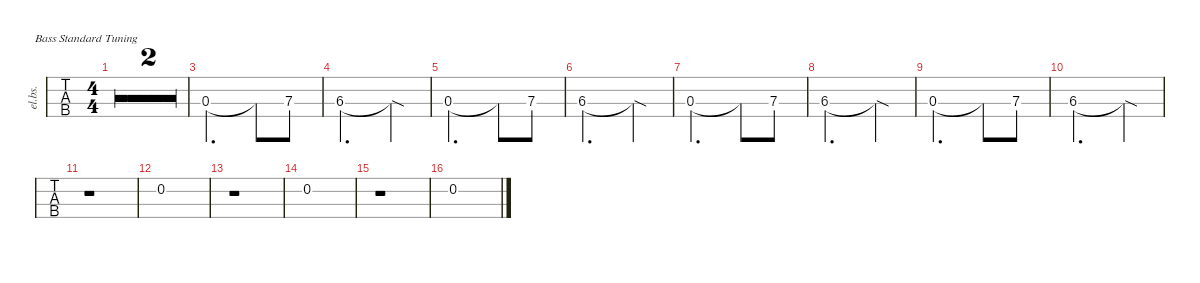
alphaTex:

\defaultSystemsLayout 4
\hideDynamics
\bracketExtendMode nobrackets
\otherSystemsTrackNameOrientation horizontal
\track ("Bass" "el.bs.") {multiBarRest instrument electricbassfinger}
\staff {tabs}
\tuning (G2 D2 A1 E1)
\ts (4 4)
\tempo 140
\clef f4
\ks c
r.1{dy mf} |
r.1 |
0.3.2{d} 0.3{t}.8 7.3.8 |
6.3{acc #}.2{d} 6.3{sod t acc #}.4 |
0.3.2{d} 0.3{t}.8 7.3.8 |
6.3{acc #}.2{d} 6.3{sod t acc #}.4 |
0.3.2{d} 0.3{t}.8 7.3.8 |
6.3{acc #}.2{d} 6.3{sod t acc #}.4 |
0.3.2{d} 0.3{t}.8 7.3.8 |
6.3{acc #}.2{d} 6.3{sod t acc #}.4 |
r.1 |
0.2.1 |
r.1 |
0.2.1 |
r.1 |
0.2.1
